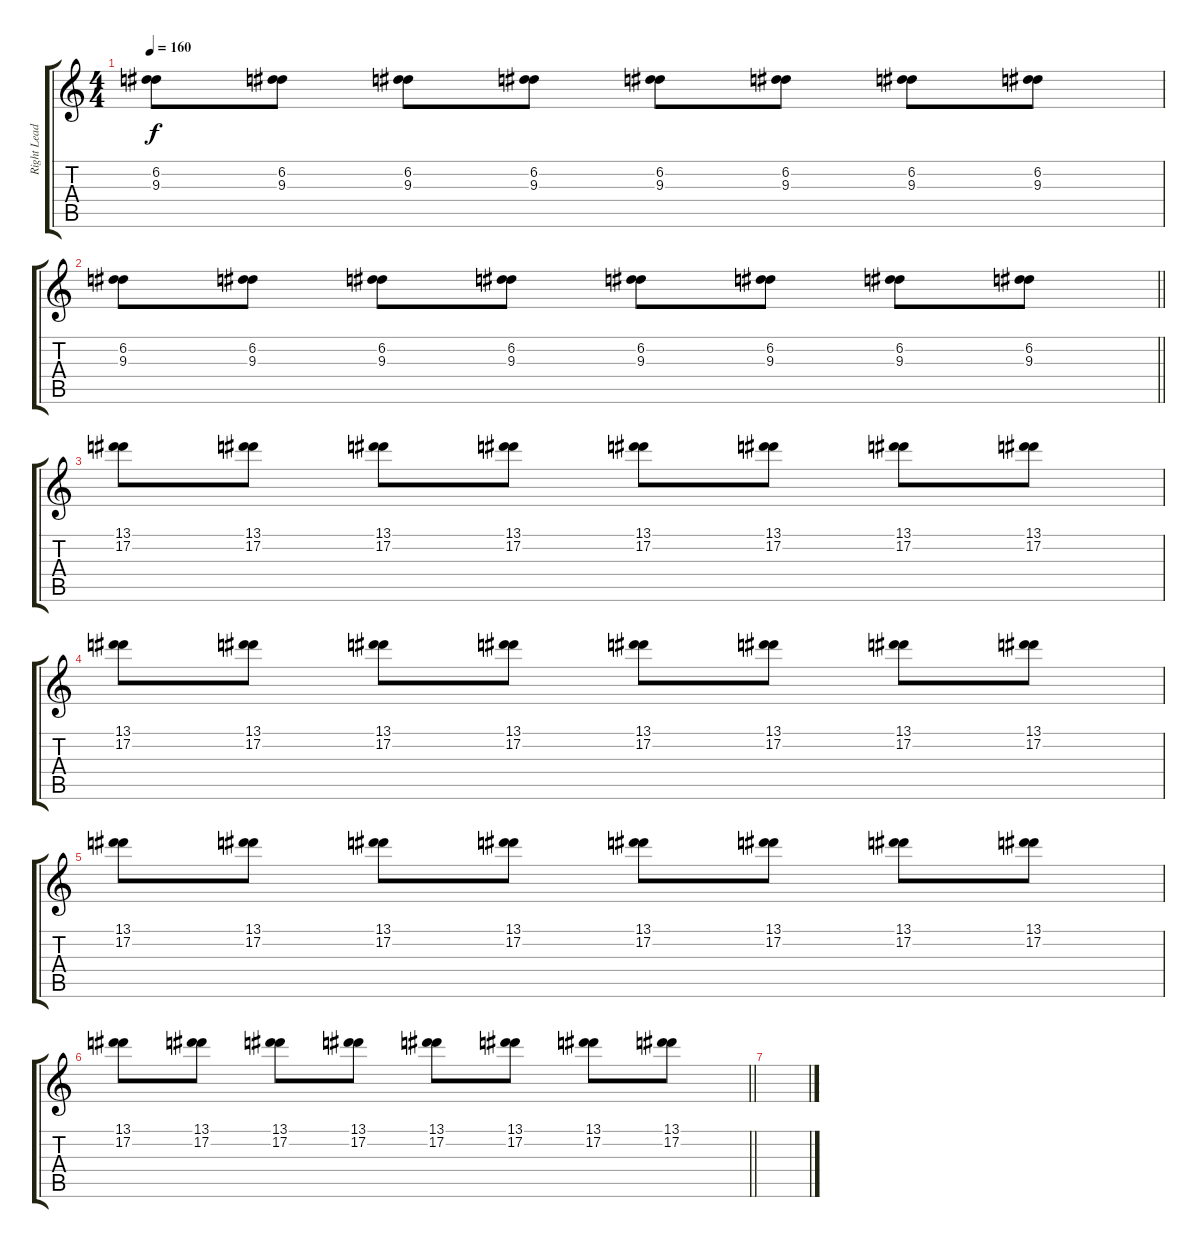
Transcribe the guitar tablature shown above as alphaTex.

\track ("Right Lead" "Right Lead") {instrument distortionguitar}
\staff {score tabs}
\tuning (D4 A3 F3 C3 G2 C2) {hide}
\ts (4 4)
\tempo 160
\clef g2
\ks c
(6.2 9.3).8{dy f} (6.2 9.3).8 (6.2 9.3).8 (6.2 9.3).8 (6.2 9.3).8 (6.2 9.3).8 (6.2 9.3).8 (6.2 9.3).8 |
\barLineRight lightlight
(6.2 9.3).8 (6.2 9.3).8 (6.2 9.3).8 (6.2 9.3).8 (6.2 9.3).8 (6.2 9.3).8 (6.2 9.3).8 (6.2 9.3).8 |
(13.1 17.2).8 (13.1 17.2).8 (13.1 17.2).8 (13.1 17.2).8 (13.1 17.2).8 (13.1 17.2).8 (13.1 17.2).8 (13.1 17.2).8 |
(13.1 17.2).8 (13.1 17.2).8 (13.1 17.2).8 (13.1 17.2).8 (13.1 17.2).8 (13.1 17.2).8 (13.1 17.2).8 (13.1 17.2).8 |
(13.1 17.2).8 (13.1 17.2).8 (13.1 17.2).8 (13.1 17.2).8 (13.1 17.2).8 (13.1 17.2).8 (13.1 17.2).8 (13.1 17.2).8 |
\barLineRight lightlight
(13.1 17.2).8 (13.1 17.2).8 (13.1 17.2).8 (13.1 17.2).8 (13.1 17.2).8 (13.1 17.2).8 (13.1 17.2).8 (13.1 17.2).8 |
\section ("" "")
